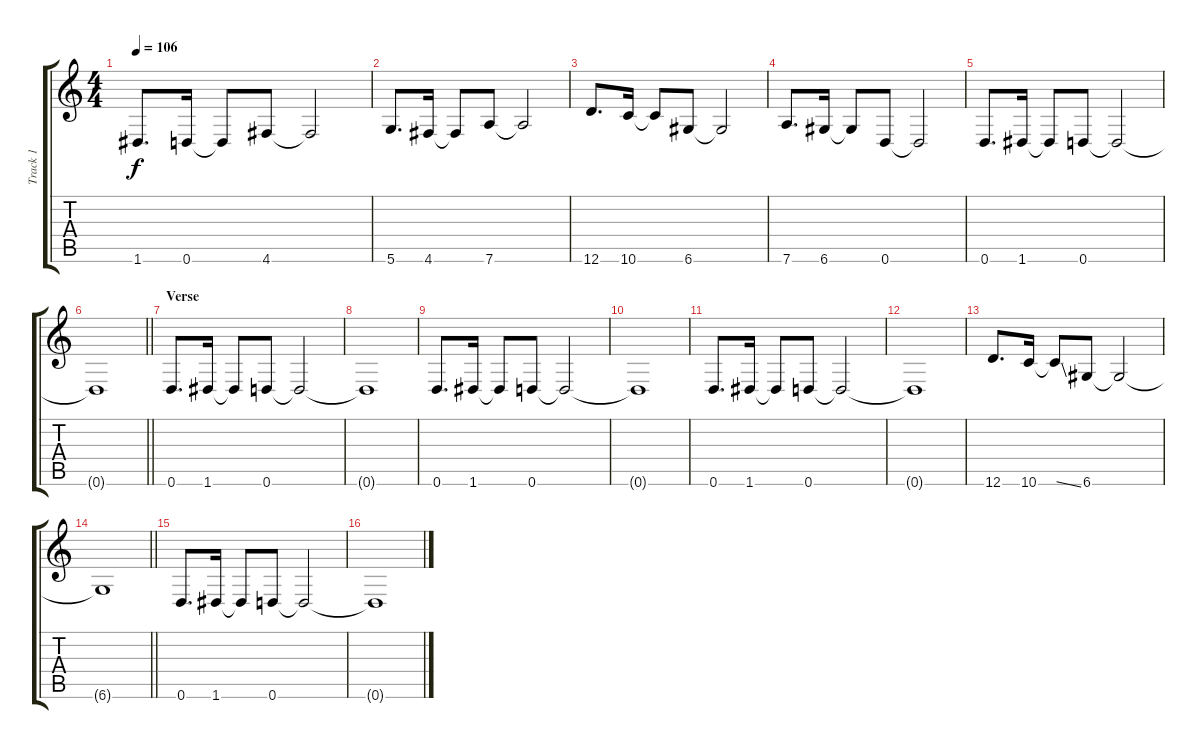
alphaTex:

\track ("Track 1" "Track 1") {instrument distortionguitar}
\staff {score tabs}
\tuning (E4 A3 F3 D3 A2 D2) {hide}
\ts (4 4)
\tempo 106
\clef g2
\ks c
1.6.8{d dy f} 0.6.16 0.6{t}.8 4.6.8 4.6{t}.2 |
5.6.8{d} 4.6.16 4.6{t}.8 7.6.8 7.6{t}.2 |
12.6.8{d} 10.6.16 10.6{t}.8 6.6.8 6.6{t}.2 |
7.6.8{d} 6.6.16 6.6{t}.8 0.6.8 0.6{t}.2 |
0.6.8{d} 1.6.16 1.6{t}.8 0.6.8 0.6{t}.2 |
\barLineRight lightlight
0.6{t}.1 |
\section ("" "Verse")
0.6.8{d} 1.6.16 1.6{t}.8 0.6.8 0.6{t}.2 |
0.6{t}.1 |
0.6.8{d} 1.6.16 1.6{t}.8 0.6.8 0.6{t}.2 |
0.6{t}.1 |
0.6.8{d} 1.6.16 1.6{t}.8 0.6.8 0.6{t}.2 |
0.6{t}.1 |
12.6.8{d} 10.6.16 10.6{ss t}.8 6.6.8 6.6{t}.2 |
\barLineRight lightlight
6.6{t}.1 |
\section ("" "")
0.6.8{d} 1.6.16 1.6{t}.8 0.6.8 0.6{t}.2 |
0.6{t}.1
